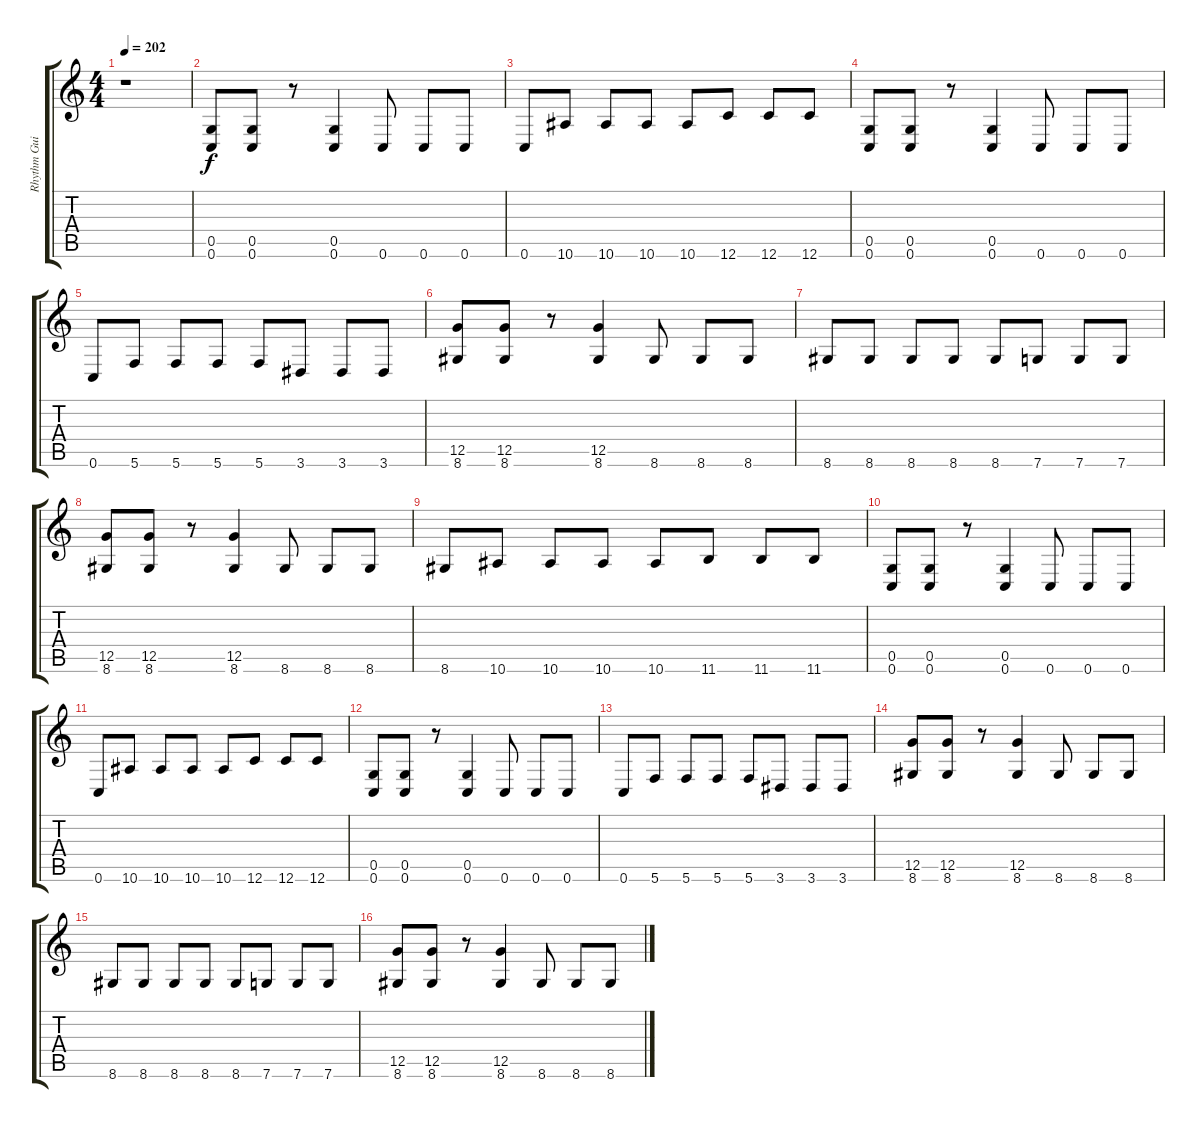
\track ("Rhythm Guitar 2" "Rhythm Gui") {instrument distortionguitar}
\staff {score tabs}
\tuning (D4 A3 F3 C3 G2 C2) {hide}
\ts (4 4)
\tempo 202
\clef g2
\ks c
r.1{dy f instrument distortionguitar} |
(0.5 0.6).8 (0.5 0.6).8 r.8 (0.5 0.6).4 0.6.8 0.6.8 0.6.8 |
0.6.8 10.6.8 10.6.8 10.6.8 10.6.8 12.6.8 12.6.8 12.6.8 |
(0.5 0.6).8 (0.5 0.6).8 r.8 (0.5 0.6).4 0.6.8 0.6.8 0.6.8 |
0.6.8 5.6.8 5.6.8 5.6.8 5.6.8 3.6.8 3.6.8 3.6.8 |
(12.5 8.6).8 (12.5 8.6).8 r.8 (12.5 8.6).4 8.6.8 8.6.8 8.6.8 |
8.6.8 8.6.8 8.6.8 8.6.8 8.6.8 7.6.8 7.6.8 7.6.8 |
(12.5 8.6).8 (12.5 8.6).8 r.8 (12.5 8.6).4 8.6.8 8.6.8 8.6.8 |
8.6.8 10.6.8 10.6.8 10.6.8 10.6.8 11.6.8 11.6.8 11.6.8 |
(0.5 0.6).8 (0.5 0.6).8 r.8 (0.5 0.6).4 0.6.8 0.6.8 0.6.8 |
0.6.8 10.6.8 10.6.8 10.6.8 10.6.8 12.6.8 12.6.8 12.6.8 |
(0.5 0.6).8 (0.5 0.6).8 r.8 (0.5 0.6).4 0.6.8 0.6.8 0.6.8 |
0.6.8 5.6.8 5.6.8 5.6.8 5.6.8 3.6.8 3.6.8 3.6.8 |
(12.5 8.6).8 (12.5 8.6).8 r.8 (12.5 8.6).4 8.6.8 8.6.8 8.6.8 |
8.6.8 8.6.8 8.6.8 8.6.8 8.6.8 7.6.8 7.6.8 7.6.8 |
(12.5 8.6).8 (12.5 8.6).8 r.8 (12.5 8.6).4 8.6.8 8.6.8 8.6.8
